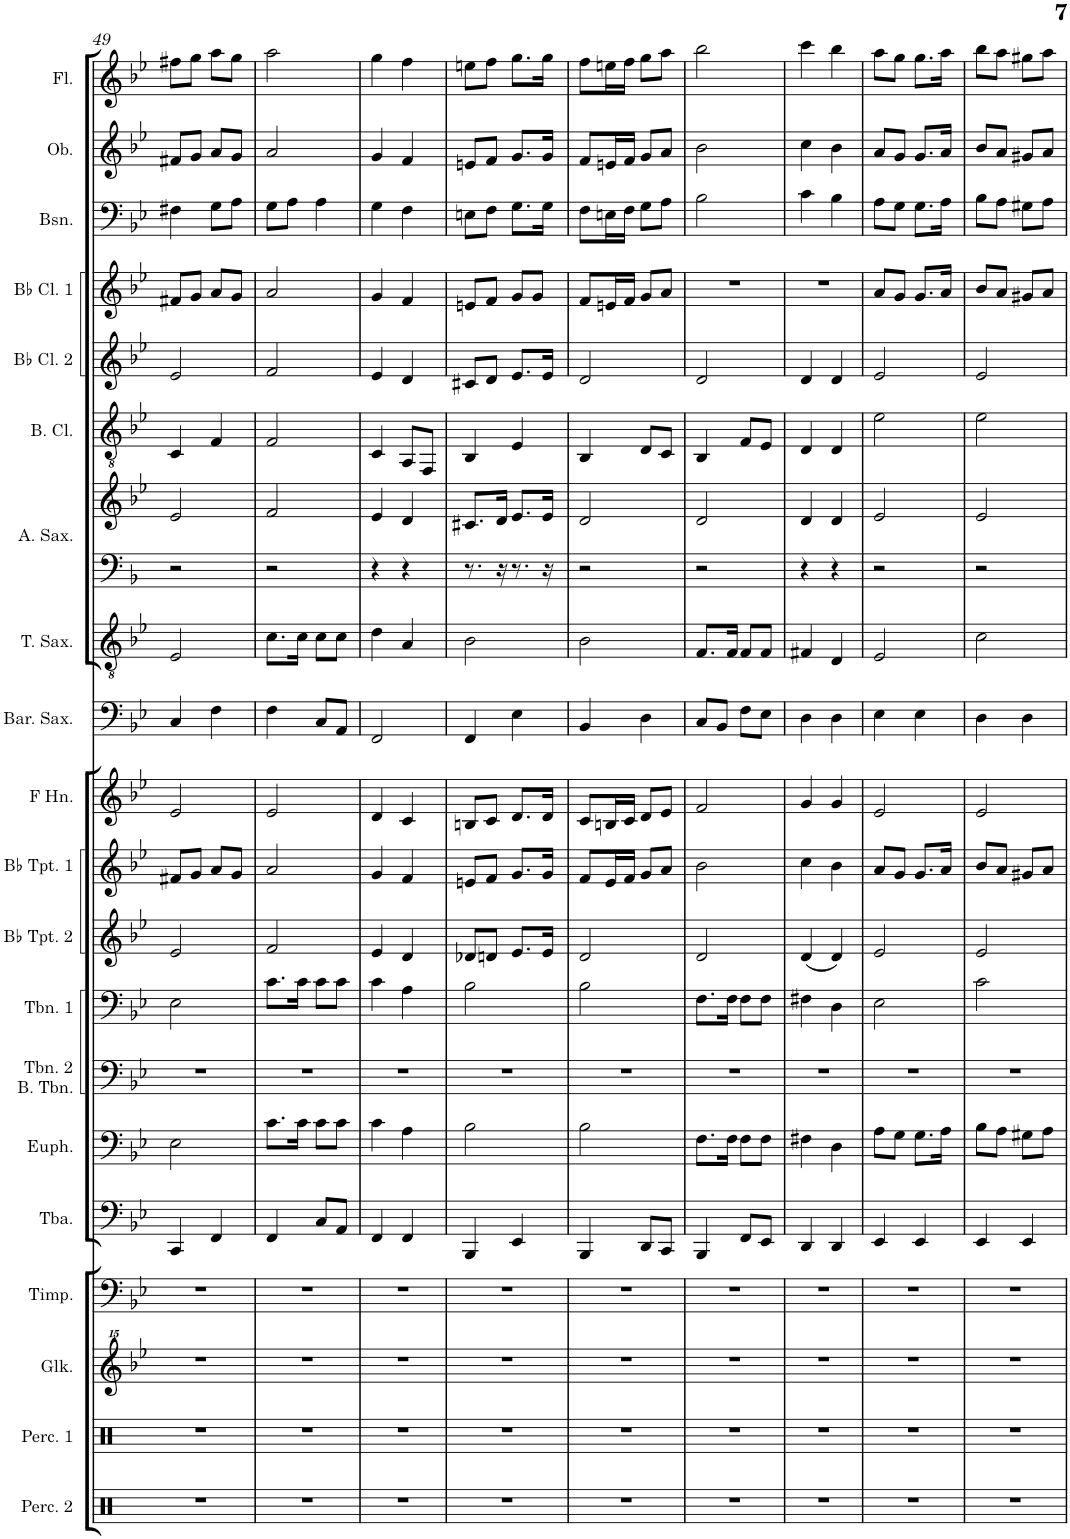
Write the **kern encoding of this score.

**kern	**kern	**kern	**kern	**kern	**kern	**kern	**kern	**kern	**kern	**kern	**kern	**kern	**kern	**kern	**kern	**kern	**kern	**kern	**kern	**kern
*part20	*part19	*part18	*part17	*part16	*part15	*part14	*part13	*part12	*part11	*part10	*part9	*part8	*part7	*part7	*part6	*part5	*part4	*part3	*part2	*part1
*staff21	*staff20	*staff19	*staff18	*staff17	*staff16	*staff15	*staff14	*staff13	*staff12	*staff11	*staff10	*staff9	*staff8	*staff7	*staff6	*staff5	*staff4	*staff3	*staff2	*staff1
*I"Percussion 2	*I"Percussion 1	*I"Glockenspiel	*I"Timpani	*I"Tuba	*I"Euphonium	*I"Trombone 2 Bass Trombone	*I"Trombone 1	*I"Bb Trumpet 2	*I"Bb Trumpet 1	*I"Horn in F	*I"Baritone Saxophone	*I"Tenor Saxophone	*I"Alto Saxophone	*	*I"Bass Clarinet	*I"Bb Clarinet 2	*I"Bb Clarinet 1	*I"Bassoon	*I"Oboe	*I"Flute
*I'Perc. 2	*I'Perc. 1	*I'Glk.	*I'Timp.	*I'Tba.	*I'Euph.	*I'Tbn. 2 B. Tbn.	*I'Tbn. 1	*I'Bb Tpt. 2	*I'Bb Tpt. 1	*	*I'Bar. Sax.	*I'T. Sax.	*I'A. Sax.	*	*I'B. Cl.	*I'Bb Cl. 2	*I'Bb Cl. 1	*I'Bsn.	*I'Ob.	*I'Fl.
!!LO:PB:g=z
*clefX	*clefX	*clefG^^2	*clefF4	*clefF4	*clefF4	*clefF4	*clefF4	*clefG2	*clefG2	*clefG2	*clefF4	*clefGv2	*clefF4	*clefG2	*clefGv2	*clefG2	*clefG2	*clefF4	*clefG2	*clefG2
*	*	*	*	*	*	*	*	*ITrd1c2	*ITrd1c2	*ITrd4c7	*ITrd12c21	*ITrd8c14	*ITrd5c9	*ITrd5c9	*ITrd8c14	*ITrd1c2	*ITrd1c2	*	*	*
*k[]	*k[]	*k[b-e-]	*k[b-e-]	*k[b-e-]	*k[b-e-]	*k[b-e-]	*k[b-e-]	*k[b-e-]	*k[b-e-]	*k[b-e-]	*k[b-e-]	*k[b-e-]	*k[b-]	*k[b-e-]	*k[b-e-]	*k[b-e-]	*k[b-e-]	*k[b-e-]	*k[b-e-]	*k[b-e-]
*M2/4	*M2/4	*M2/4	*M2/4	*M2/4	*M2/4	*M2/4	*M2/4	*M2/4	*M2/4	*M2/4	*M2/4	*M2/4	*M2/4	*M2/4	*M2/4	*M2/4	*M2/4	*M2/4	*M2/4	*M2/4
=49	=49	=49	=49	=49	=49	=49	=49	=49	=49	=49	=49	=49	=49	=49	=49	=49	=49	=49	=49	=49
2r	2r	2r	2r	4CC/	2E-\	2r	2E-\	2e-/	8f#X/L	2e-/	4C/	2E-/	2r	2e-/	4C/	2e-/	8f#X/L	4F#X\	8f#X/L	8ff#X\L
.	.	.	.	.	.	.	.	.	8g/J	.	.	.	.	.	.	.	8g/J	.	8g/J	8gg\J
.	.	.	.	4FF/	.	.	.	.	8a/L	.	4F\	.	.	.	4F/	.	8a/L	8G\L	8a/L	8aa\L
.	.	.	.	.	.	.	.	.	8g/J	.	.	.	.	.	.	.	8g/J	8A\J	8g/J	8gg\J
=50	=50	=50	=50	=50	=50	=50	=50	=50	=50	=50	=50	=50	=50	=50	=50	=50	=50	=50	=50	=50
2r	2r	2r	2r	4FF/	8.c\L	2r	8.c\L	2f/	2a/	2e-/	4F\	8.c\L	2r	2f/	2F/	2f/	2a/	8G\L	2a/	2aa\
.	.	.	.	.	.	.	.	.	.	.	.	.	.	.	.	.	.	8A\J	.	.
.	.	.	.	.	16c\Jk	.	16c\Jk	.	.	.	.	16c\Jk	.	.	.	.	.	.	.	.
.	.	.	.	8C/L	8c\L	.	8c\L	.	.	.	8C/L	8c\L	.	.	.	.	.	4A\	.	.
.	.	.	.	8AA/J	8c\J	.	8c\J	.	.	.	8AA/J	8c\J	.	.	.	.	.	.	.	.
=51	=51	=51	=51	=51	=51	=51	=51	=51	=51	=51	=51	=51	=51	=51	=51	=51	=51	=51	=51	=51
2r	2r	2r	2r	4FF/	4c\	2r	4c\	4e-/	4g/	4d/	2FF/	4d\	4r	4e-/	4C/	4e-/	4g/	4G\	4g/	4gg\
.	.	.	.	4FF/	4A\	.	4A\	4d/	4f/	4c/	.	4A/	4r	4d/	8AA/L	4d/	4f/	4F\	4f/	4ff\
.	.	.	.	.	.	.	.	.	.	.	.	.	.	.	8FF/J	.	.	.	.	.
=52	=52	=52	=52	=52	=52	=52	=52	=52	=52	=52	=52	=52	=52	=52	=52	=52	=52	=52	=52	=52
2r	2r	2r	2r	4BBB-/	2B-\	2r	2B-\	8d-X/L	8en/L	8Bn/L	4FF/	2B-\	8.r	8.c#X/L	4BB-/	8c#X/L	8en/L	8En\L	8en/L	8een\L
.	.	.	.	.	.	.	.	8dn/J	8f/J	8c/J	.	.	.	.	.	8d/J	8f/J	8F\J	8f/J	8ff\J
.	.	.	.	.	.	.	.	.	.	.	.	.	16r	16d/Jk	.	.	.	.	.	.
.	.	.	.	4EE-/	.	.	.	8.e-/L	8.g/L	8.d/L	4E-\	.	8.r	8.e-/L	4E-/	8.e-/L	8g/L	8.G\L	8.g/L	8.gg\L
.	.	.	.	.	.	.	.	.	.	.	.	.	.	.	.	.	8g/J	.	.	.
.	.	.	.	.	.	.	.	16e-/Jk	16g/Jk	16d/Jk	.	.	16r	16e-/Jk	.	16e-/Jk	.	16G\Jk	16g/Jk	16gg\Jk
=53	=53	=53	=53	=53	=53	=53	=53	=53	=53	=53	=53	=53	=53	=53	=53	=53	=53	=53	=53	=53
2r	2r	2r	2r	4BBB-/	2B-\	2r	2B-\	2d/	8f/L	8c/L	4BB-/	2B-\	2r	2d/	4BB-/	2d/	8f/L	8F\L	8f/L	8ff\L
.	.	.	.	.	.	.	.	.	16e-/L	16Bn/L	.	.	.	.	.	.	16en/L	16En\L	16en/L	16een\L
.	.	.	.	.	.	.	.	.	16f/JJ	16c/JJ	.	.	.	.	.	.	16f/JJ	16F\JJ	16f/JJ	16ff\JJ
.	.	.	.	8DD/L	.	.	.	.	8g/L	8d/L	4D\	.	.	.	8D/L	.	8g/L	8G\L	8g/L	8gg\L
.	.	.	.	8CC/J	.	.	.	.	8a/J	8e-/J	.	.	.	.	8C/J	.	8a/J	8A\J	8a/J	8aa\J
=54	=54	=54	=54	=54	=54	=54	=54	=54	=54	=54	=54	=54	=54	=54	=54	=54	=54	=54	=54	=54
2r	2r	2r	2r	4BBB-/	8.F\L	2r	8.F\L	2d/	2b-\	2f/	8C/L	8.F/L	2r	2d/	4BB-/	2d/	2r	2B-\	2b-\	2bb-\
.	.	.	.	.	.	.	.	.	.	.	8BB-/J	.	.	.	.	.	.	.	.	.
.	.	.	.	.	16F\Jk	.	16F\Jk	.	.	.	.	16F/Jk	.	.	.	.	.	.	.	.
.	.	.	.	8FF/L	8F\L	.	8F\L	.	.	.	8F\L	8F/L	.	.	8F/L	.	.	.	.	.
.	.	.	.	8EE-/J	8F\J	.	8F\J	.	.	.	8E-\J	8F/J	.	.	8E-/J	.	.	.	.	.
=55	=55	=55	=55	=55	=55	=55	=55	=55	=55	=55	=55	=55	=55	=55	=55	=55	=55	=55	=55	=55
2r	2r	2r	2r	4DD/	4F#X\	2r	4F#X\	(4d/	4cc\	4g/	4D\	4F#X/	4r	4d/	4D/	4d/	2r	4c\	4cc\	4ccc\
.	.	.	.	4DD/	4D\	.	4D\	4d/)	4b-\	4g/	4D\	4D/	4r	4d/	4D/	4d/	.	4B-\	4b-\	4bb-\
=56	=56	=56	=56	=56	=56	=56	=56	=56	=56	=56	=56	=56	=56	=56	=56	=56	=56	=56	=56	=56
2r	2r	2r	2r	4EE-/	8A\L	2r	2E-\	2e-/	8a/L	2e-/	4E-\	2E-/	2r	2e-/	2e-\	2e-/	8a/L	8A\L	8a/L	8aa\L
.	.	.	.	.	8G\J	.	.	.	8g/J	.	.	.	.	.	.	.	8g/J	8G\J	8g/J	8gg\J
.	.	.	.	4EE-/	8.G\L	.	.	.	8.g/L	.	4E-\	.	.	.	.	.	8.g/L	8.G\L	8.g/L	8.gg\L
.	.	.	.	.	16A\Jk	.	.	.	16a/Jk	.	.	.	.	.	.	.	16a/Jk	16A\Jk	16a/Jk	16aa\Jk
=57	=57	=57	=57	=57	=57	=57	=57	=57	=57	=57	=57	=57	=57	=57	=57	=57	=57	=57	=57	=57
2r	2r	2r	2r	4EE-/	8B-\L	2r	2c\	2e-/	8b-/L	2e-/	4D\	2c\	2r	2e-/	2e-\	2e-/	8b-/L	8B-\L	8b-/L	8bb-\L
.	.	.	.	.	8A\J	.	.	.	8a/J	.	.	.	.	.	.	.	8a/J	8A\J	8a/J	8aa\J
.	.	.	.	4EE-/	8G#X\L	.	.	.	8g#X/L	.	4D\	.	.	.	.	.	8g#X/L	8G#X\L	8g#X/L	8gg#X\L
.	.	.	.	.	8A\J	.	.	.	8a/J	.	.	.	.	.	.	.	8a/J	8A\J	8a/J	8aa\J
=	=	=	=	=	=	=	=	=	=	=	=	=	=	=	=	=	=	=	=	=
*-	*-	*-	*-	*-	*-	*-	*-	*-	*-	*-	*-	*-	*-	*-	*-	*-	*-	*-	*-	*-
